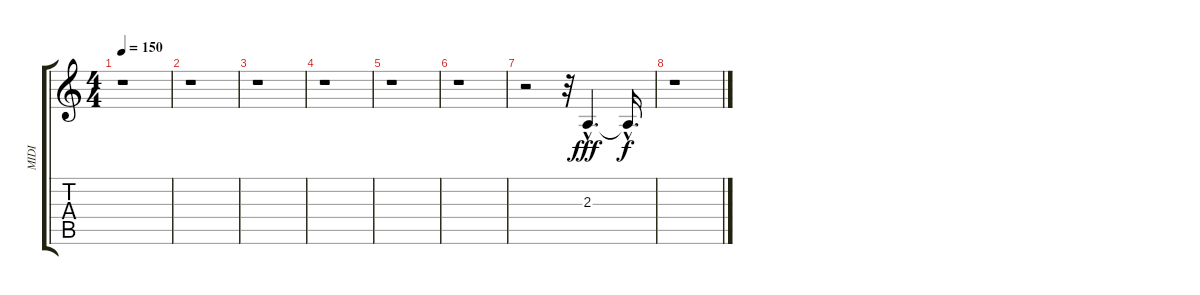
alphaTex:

\track ("MIDI" "MIDI") {instrument reversecymbal}
\staff {score tabs}
\tuning (E4 B3 G3 D3 A2 E2) {hide}
\ts (4 4)
\tempo 150
\clef g2
\ks c
r.1{dy f} |
r.1 |
r.1 |
r.1 |
r.1 |
r.1 |
r.2 r.32 2.3{hac}.4{d dy fff} 2.3{hac t}.16{d dy f} |
r.1
